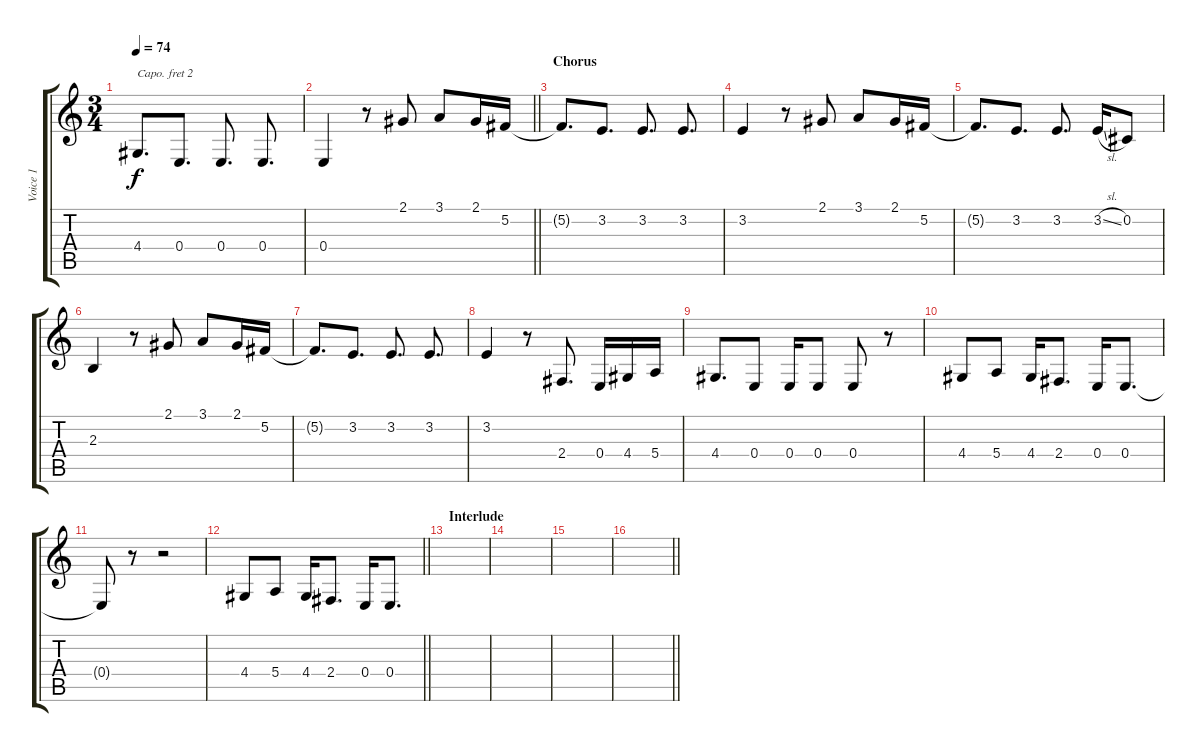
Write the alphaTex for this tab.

\track ("Voice 1" "Voice 1") {instrument clarinet}
\staff {score tabs}
\capo 2
\tuning (E4 B3 G3 D3 A2 E2) {hide}
\ts (3 4)
\tempo 74
\clef g2
\ks c
4.4.8{d dy f} 0.4.8{d} 0.4.8{d} 0.4.8{d} |
\barLineRight lightlight
0.4.4 r.8 2.1.8 3.1.8 2.1.16 5.2.16 |
\section ("" "Chorus")
5.2{t}.8{d} 3.2.8{d} 3.2.8{d} 3.2.8{d} |
3.2.4 r.8 2.1.8 3.1.8 2.1.16 5.2.16 |
5.2{t}.8{d} 3.2.8{d} 3.2.8{d} 3.2{sl}.16 0.2.8 |
2.3.4 r.8 2.1.8 3.1.8 2.1.16 5.2.16 |
5.2{t}.8{d} 3.2.8{d} 3.2.8{d} 3.2.8{d} |
3.2.4 r.8 2.4.8{d} 0.4.16 4.4.16 5.4.16 |
4.4.8{d} 0.4.8 0.4.16 0.4.8 0.4.8 r.8 |
4.4.8 5.4.8 4.4.16 2.4.8{d} 0.4.16 0.4.8{d} |
0.4{t}.8 r.8 r.2 |
\barLineRight lightlight
4.4.8 5.4.8 4.4.16 2.4.8{d} 0.4.16 0.4.8{d} |
\section ("" "Interlude")
|
|
|
\barLineRight lightlight
